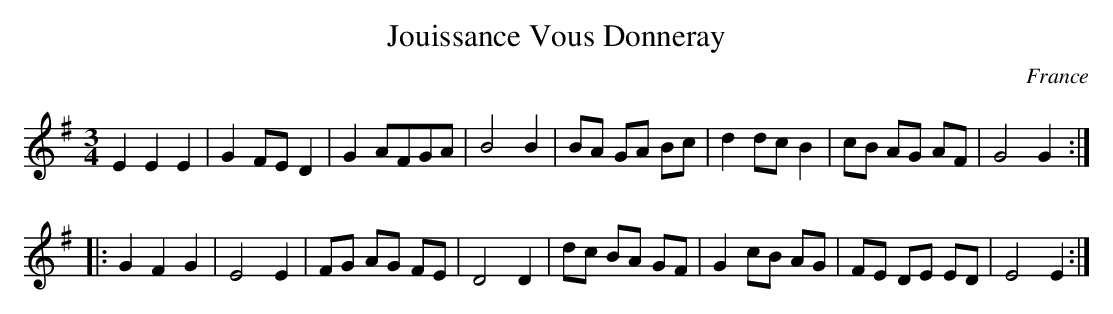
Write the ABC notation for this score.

X:1
T:Jouissance Vous Donneray
M:3/4
O:France
K:G major
E2E2E2 | G2FED2 | G2AFGA | B4B2 |\
BA GA Bc | d2 dc B2 | cB AG AF | G4 G2 :|
K:Em
|: \
G2 F2 G2 | E4 E2 | FG AG FE | D4D2 | \
dc BA GF | G2 cB AG | FE DE ED | E4 E2 :|
